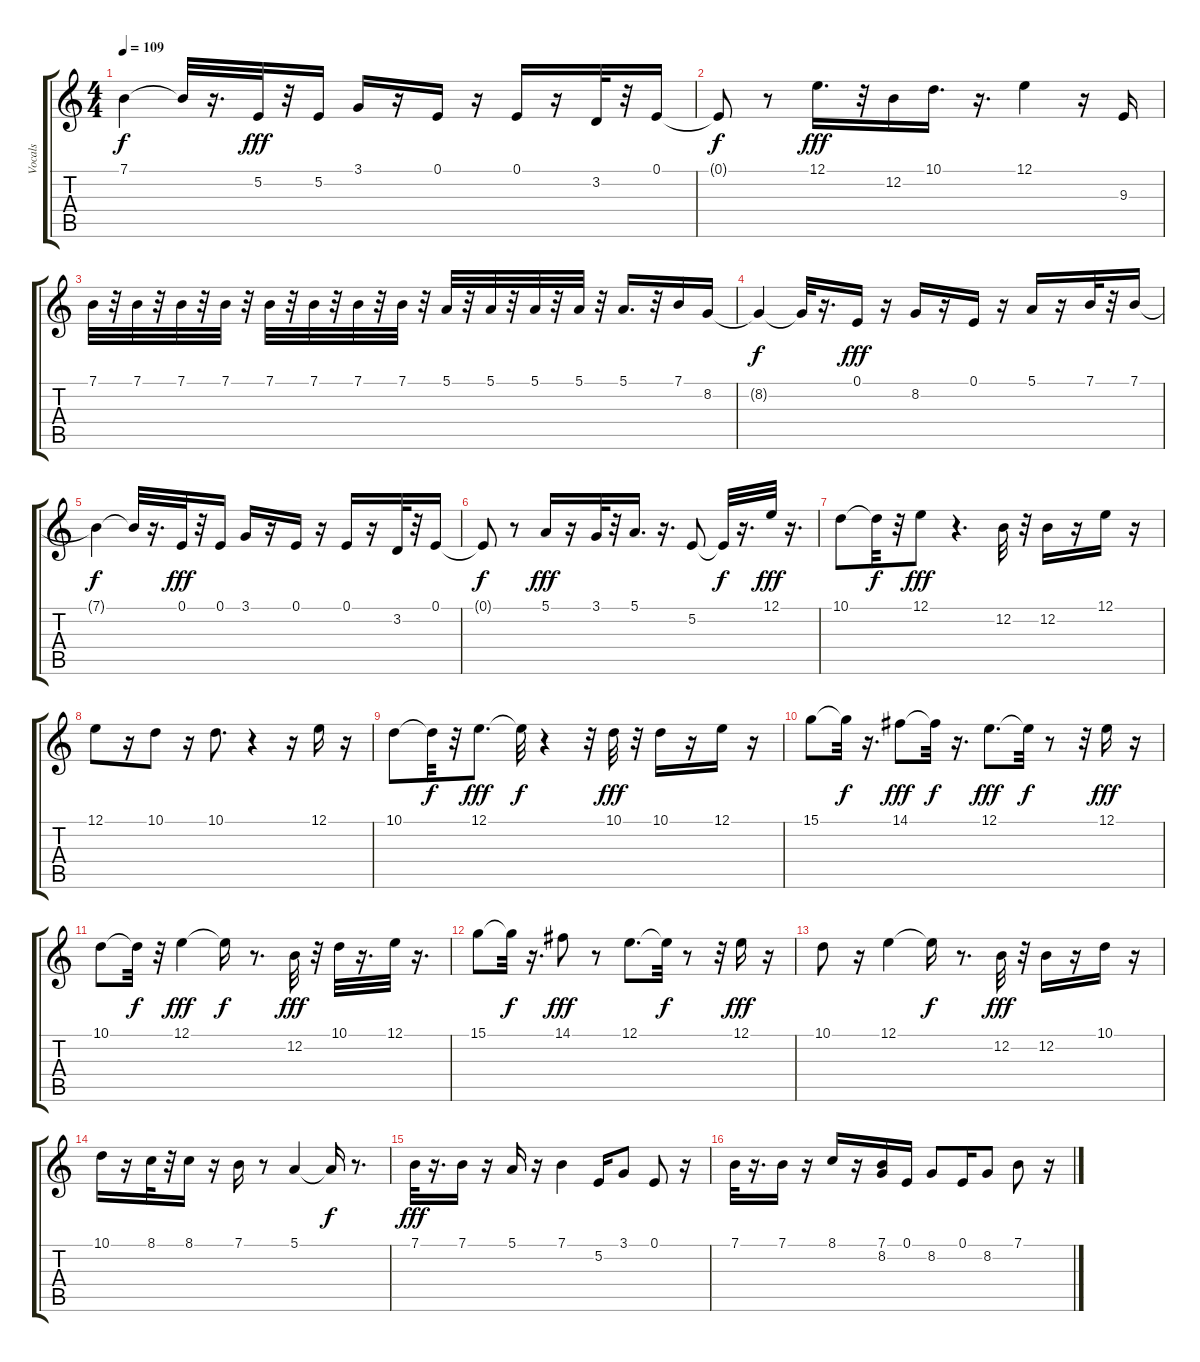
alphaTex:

\track ("Vocals" "Vocals") {instrument voiceoohs}
\staff {score tabs}
\tuning (E4 B3 G3 D3 A2 E2) {hide}
\ts (4 4)
\tempo 109
\clef g2
\ks c
7.1{t}.4{dy f} 7.1{t}.32 r.16{d} 5.2.32{dy fff} r.32 5.2.16 3.1.16 r.16 0.1.16 r.16 0.1.16 r.16 3.2.32 r.32 0.1.16 |
0.1{t}.8{dy f} r.8 12.1.16{d dy fff} r.32 12.2.16 10.1.16{d} r.16{d} 12.1.4 r.16 9.3.16 |
7.1.32 r.32 7.1.32 r.32 7.1.32 r.32 7.1.32 r.32 7.1.32 r.32 7.1.32 r.32 7.1.32 r.32 7.1.32 r.32 5.1.32 r.32 5.1.32 r.32 5.1.32 r.32 5.1.32 r.32 5.1.16{d} r.32 7.1.16 8.2.16 |
8.2{t}.4{dy f} 8.2{t}.32 r.16{d} 0.1.16{dy fff} r.16 8.2.16 r.16 0.1.16 r.16 5.1.16 r.16 7.1.32 r.32 7.1.16 |
7.1{t}.4{dy f} 7.1{t}.32 r.16{d} 0.1.32{dy fff} r.32 0.1.16 3.1.16 r.16 0.1.16 r.16 0.1.16 r.16 3.2.32 r.32 0.1.16 |
0.1{t}.8{dy f} r.8 5.1.16{dy fff} r.16 3.1.32 r.32 5.1.16{d} r.16{d} 5.2.8 5.2{t}.32{dy f} r.16{d} 12.1.32{dy fff} r.16{d} |
10.1.8 10.1{t}.32{dy f} r.32 12.1.8{dy fff} r.4{d} 12.2.32 r.32 12.2.16 r.16 12.1.16 r.16 |
12.1.8 r.16 10.1.8 r.16 10.1.8{d} r.4 r.16 12.1.16 r.16 |
10.1.8 10.1{t}.32{dy f} r.32 12.1.8{d dy fff} 12.1{t}.32{dy f} r.4 r.32 10.1.32{dy fff} r.32 10.1.16 r.16 12.1.16 r.16 |
15.1.8 15.1{t}.32{dy f} r.16{d} 14.1.8{dy fff} 14.1{t}.32{dy f} r.16{d} 12.1.8{d dy fff} 12.1{t}.32{dy f} r.8 r.32 12.1.16{dy fff} r.16 |
10.1.8 10.1{t}.32{dy f} r.32 12.1.4{dy fff} 12.1{t}.16{dy f} r.8{d} 12.2.32{dy fff} r.32 10.1.32 r.16{d} 12.1.32 r.16{d} |
15.1.8 15.1{t}.32{dy f} r.16{d} 14.1.8{dy fff} r.8 12.1.8{d} 12.1{t}.32{dy f} r.8 r.32 12.1.16{dy fff} r.16 |
10.1.8 r.16 12.1.4 12.1{t}.16{dy f} r.8{d} 12.2.32{dy fff} r.32 12.2.16 r.16 10.1.16 r.16 |
10.1.16 r.16 8.1.32 r.32 8.1.16 r.16 7.1.16 r.8 5.1.4 5.1{t}.16{dy f} r.8{d} |
7.1.32{dy fff} r.16{d} 7.1.16 r.16 5.1.16 r.16 7.1.4 5.2.16 3.1.8 0.1.8 r.16 |
7.1.32 r.16{d} 7.1.16 r.16 8.1.16 r.16 (7.1 8.2).16 0.1.16 8.2.8 0.1.16 8.2.8 7.1.8 r.16
